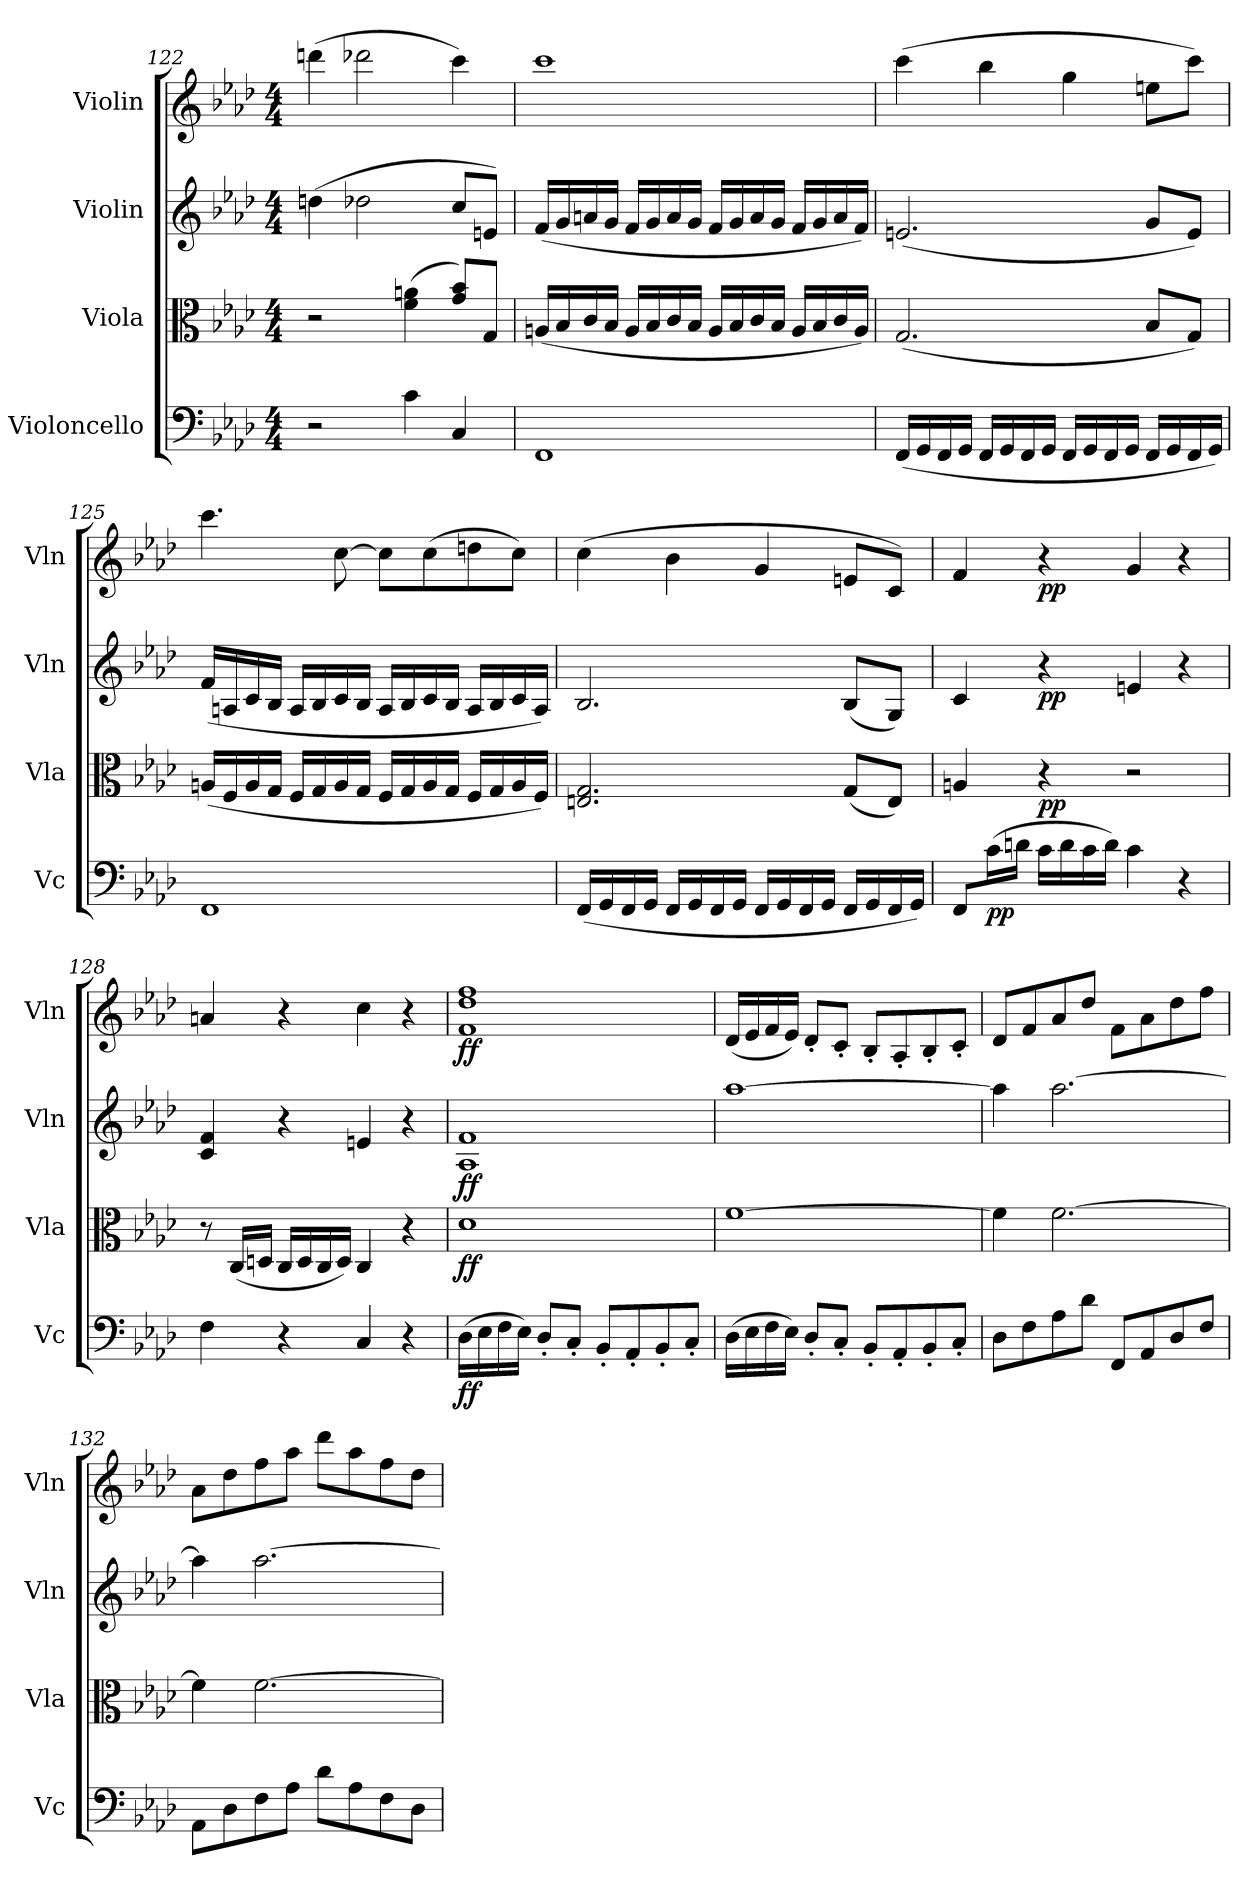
**kern	**dynam	**kern	**dynam	**kern	**dynam	**kern	**dynam
*part4	*part4	*part3	*part3	*part2	*part2	*part1	*part1
*staff4	*staff4	*staff3	*staff3	*staff2	*staff2	*staff1	*staff1
*I"Violoncello	*	*I"Viola	*	*I"Violin	*	*I"Violin	*
*I'Vc	*	*I'Vla	*	*I'Vln	*	*I'Vln	*
*clefF4	*	*clefC3	*	*clefG2	*	*clefG2	*
*k[b-e-a-d-]	*	*k[b-e-a-d-]	*	*k[b-e-a-d-]	*	*k[b-e-a-d-]	*
*M4/4	*	*M4/4	*	*M4/4	*	*M4/4	*
=122	=122	=122	=122	=122	=122	=122	=122
2r	.	2r	.	(4ddn\	.	(4dddn\	.
.	.	.	.	2dd-X\	.	2ddd-X\	.
4c\	.	(4f\ 4an\	.	.	.	.	.
4C/	.	8g\ 8b-\L)	.	8cc/L	.	4ccc\)	.
.	.	8G/J	.	8en/J)	.	.	.
=123	=123	=123	=123	=123	=123	=123	=123
1FF	.	(16An/LL	.	(16f/LL	.	1ccc	.
.	.	16B-/	.	16g/	.	.	.
.	.	16c/	.	16an/	.	.	.
.	.	16B-/JJ	.	16g/JJ	.	.	.
.	.	16A/LL	.	16f/LL	.	.	.
.	.	16B-/	.	16g/	.	.	.
.	.	16c/	.	16a/	.	.	.
.	.	16B-/JJ	.	16g/JJ	.	.	.
.	.	16A/LL	.	16f/LL	.	.	.
.	.	16B-/	.	16g/	.	.	.
.	.	16c/	.	16a/	.	.	.
.	.	16B-/JJ	.	16g/JJ	.	.	.
.	.	16A/LL	.	16f/LL	.	.	.
.	.	16B-/	.	16g/	.	.	.
.	.	16c/	.	16a/	.	.	.
.	.	16A/JJ)	.	16f/JJ)	.	.	.
=124	=124	=124	=124	=124	=124	=124	=124
(16FF/LL	.	(2.G/	.	(2.en/	.	(4ccc\	.
16GG/	.	.	.	.	.	.	.
16FF/	.	.	.	.	.	.	.
16GG/JJ	.	.	.	.	.	.	.
16FF/LL	.	.	.	.	.	4bb-\	.
16GG/	.	.	.	.	.	.	.
16FF/	.	.	.	.	.	.	.
16GG/JJ	.	.	.	.	.	.	.
16FF/LL	.	.	.	.	.	4gg\	.
16GG/	.	.	.	.	.	.	.
16FF/	.	.	.	.	.	.	.
16GG/JJ	.	.	.	.	.	.	.
16FF/LL	.	8B-/L	.	8g/L	.	8een\L	.
16GG/	.	.	.	.	.	.	.
16FF/	.	8G/J)	.	8e/J)	.	8ccc\J)	.
16GG/JJ)	.	.	.	.	.	.	.
=125	=125	=125	=125	=125	=125	=125	=125
1FF	.	(16An/LL	.	(16f/LL	.	4.ccc\	.
.	.	16F/	.	16An/	.	.	.
.	.	16A/	.	16c/	.	.	.
.	.	16G/JJ	.	16B-/JJ	.	.	.
.	.	16F/LL	.	16A/LL	.	.	.
.	.	16G/	.	16B-/	.	.	.
.	.	16A/	.	16c/	.	[8cc\	.
.	.	16G/JJ	.	16B-/JJ	.	.	.
.	.	16F/LL	.	16A/LL	.	8cc\L]	.
.	.	16G/	.	16B-/	.	.	.
.	.	16A/	.	16c/	.	(8cc\	.
.	.	16G/JJ	.	16B-/JJ	.	.	.
.	.	16F/LL	.	16A/LL	.	8ddn\	.
.	.	16G/	.	16B-/	.	.	.
.	.	16A/	.	16c/	.	8cc\J)	.
.	.	16F/JJ)	.	16A/JJ)	.	.	.
=126	=126	=126	=126	=126	=126	=126	=126
(16FF/LL	.	2.En/ 2.G/	.	2.B-/	.	(4cc\	.
16GG/	.	.	.	.	.	.	.
16FF/	.	.	.	.	.	.	.
16GG/JJ	.	.	.	.	.	.	.
16FF/LL	.	.	.	.	.	4b-\	.
16GG/	.	.	.	.	.	.	.
16FF/	.	.	.	.	.	.	.
16GG/JJ	.	.	.	.	.	.	.
16FF/LL	.	.	.	.	.	4g/	.
16GG/	.	.	.	.	.	.	.
16FF/	.	.	.	.	.	.	.
16GG/JJ	.	.	.	.	.	.	.
16FF/LL	.	(8G/L	.	(8B-/L	.	8en/L	.
16GG/	.	.	.	.	.	.	.
16FF/	.	8E/J)	.	8G/J)	.	8c/J)	.
16GG/JJ)	.	.	.	.	.	.	.
=127	=127	=127	=127	=127	=127	=127	=127
8FF/L	.	4An/	.	4c/	.	4f/	.
(16c\L	pp	.	.	.	.	.	.
16dn\JJ	.	.	.	.	.	.	.
16c\LL	.	4r	pp	4r	pp	4r	pp
16d\	.	.	.	.	.	.	.
16c\	.	.	.	.	.	.	.
16d\JJ)	.	.	.	.	.	.	.
4c\	.	2r	.	4en/	.	4g/	.
4r	.	.	.	4r	.	4r	.
=128	=128	=128	=128	=128	=128	=128	=128
4F\	.	8r	.	4c/ 4f/	.	4an/	.
.	.	(16C/LL	.	.	.	.	.
.	.	16Dn/JJ	.	.	.	.	.
4r	.	16C/LL	.	4r	.	4r	.
.	.	16D/	.	.	.	.	.
.	.	16C/	.	.	.	.	.
.	.	16D/JJ)	.	.	.	.	.
4C/	.	4C/	.	4en/	.	4cc\	.
4r	.	4r	.	4r	.	4r	.
=129	=129	=129	=129	=129	=129	=129	=129
(16D-\LL	ff	1d-	ff	1A- 1f	ff	1f 1dd- 1ff	ff
16E-\	.	.	.	.	.	.	.
16F\	.	.	.	.	.	.	.
16E-\JJ)	.	.	.	.	.	.	.
8D-'/L	.	.	.	.	.	.	.
8C'/J	.	.	.	.	.	.	.
8BB-'/L	.	.	.	.	.	.	.
8AA-'/	.	.	.	.	.	.	.
8BB-'/	.	.	.	.	.	.	.
8C'/J	.	.	.	.	.	.	.
=130	=130	=130	=130	=130	=130	=130	=130
(16D-\LL	.	[1f	.	[1aa-	.	(16d-/LL	.
16E-\	.	.	.	.	.	16e-/	.
16F\	.	.	.	.	.	16f/	.
16E-\JJ)	.	.	.	.	.	16e-/JJ)	.
8D-'/L	.	.	.	.	.	8d-'/L	.
8C'/J	.	.	.	.	.	8c'/J	.
8BB-'/L	.	.	.	.	.	8B-'/L	.
8AA-'/	.	.	.	.	.	8A-'/	.
8BB-'/	.	.	.	.	.	8B-'/	.
8C'/J	.	.	.	.	.	8c'/J	.
=131	=131	=131	=131	=131	=131	=131	=131
8D-\L	.	4f\]	.	4aa-\]	.	8d-/L	.
8F\	.	.	.	.	.	8f/	.
8A-\	.	[2.f\	.	[2.aa-\	.	8a-/	.
8d-\J	.	.	.	.	.	8dd-/J	.
8FF/L	.	.	.	.	.	8f\L	.
8AA-/	.	.	.	.	.	8a-\	.
8D-/	.	.	.	.	.	8dd-\	.
8F/J	.	.	.	.	.	8ff\J	.
=132	=132	=132	=132	=132	=132	=132	=132
8AA-\L	.	4f\]	.	4aa-\]	.	8a-\L	.
8D-\	.	.	.	.	.	8dd-\	.
8F\	.	[2.f\	.	[2.aa-\	.	8ff\	.
8A-\J	.	.	.	.	.	8aa-\J	.
8d-\L	.	.	.	.	.	8ddd-\L	.
8A-\	.	.	.	.	.	8aa-\	.
8F\	.	.	.	.	.	8ff\	.
8D-\J	.	.	.	.	.	8dd-\J	.
=	=	=	=	=	=	=	=
*-	*-	*-	*-	*-	*-	*-	*-
